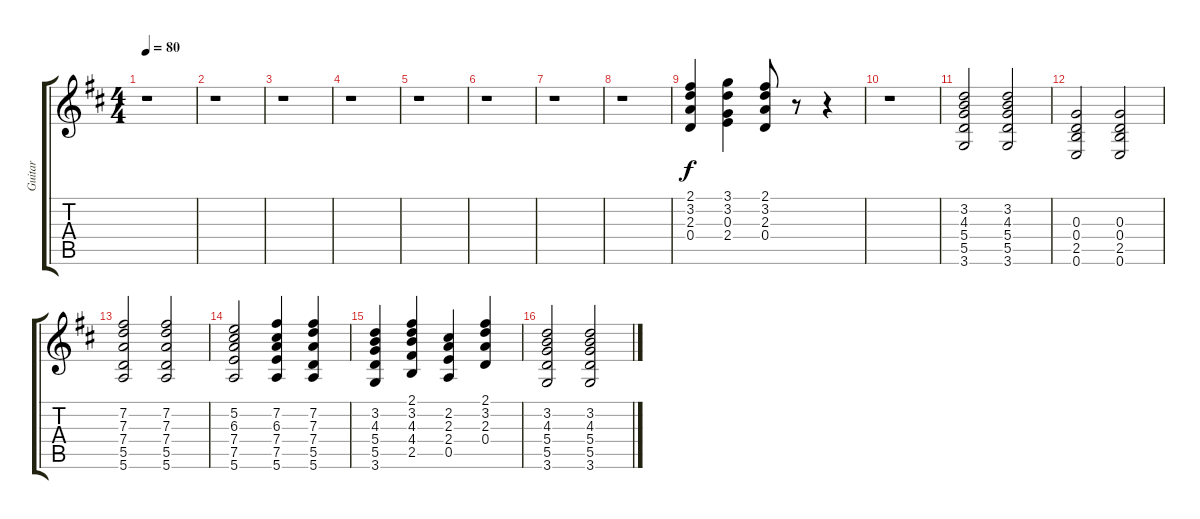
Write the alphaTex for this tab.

\track ("Guitar" "Guitar") {instrument distortionguitar}
\staff {score tabs}
\tuning (E4 B3 G3 D3 A2 E2) {hide}
\ts (4 4)
\tempo 80
\clef g2
\ks d
r.1{dy f} |
r.1 |
r.1 |
r.1 |
r.1 |
r.1 |
r.1 |
r.1 |
(2.1 3.2 2.3 0.4).4 (3.1 3.2 0.3 2.4).4 (2.1 3.2 2.3 0.4).8 r.8 r.4 |
r.1 |
(3.2 4.3 5.4 5.5 3.6).2 (3.2 4.3 5.4 5.5 3.6).2 |
(0.3 0.4 2.5 0.6).2 (0.3 0.4 2.5 0.6).2 |
(7.2 7.3 7.4 5.5 5.6).2 (7.2 7.3 7.4 5.5 5.6).2 |
(5.2 6.3 7.4 7.5 5.6).2 (7.2 6.3 7.4 7.5 5.6).4 (7.2 7.3 7.4 5.5 5.6).4 |
(3.2 4.3 5.4 5.5 3.6).4 (2.1 3.2 4.3 4.4 2.5).4 (2.2 2.3 2.4 0.5).4 (2.1 3.2 2.3 0.4).4 |
(3.2 4.3 5.4 5.5 3.6).2 (3.2 4.3 5.4 5.5 3.6).2
